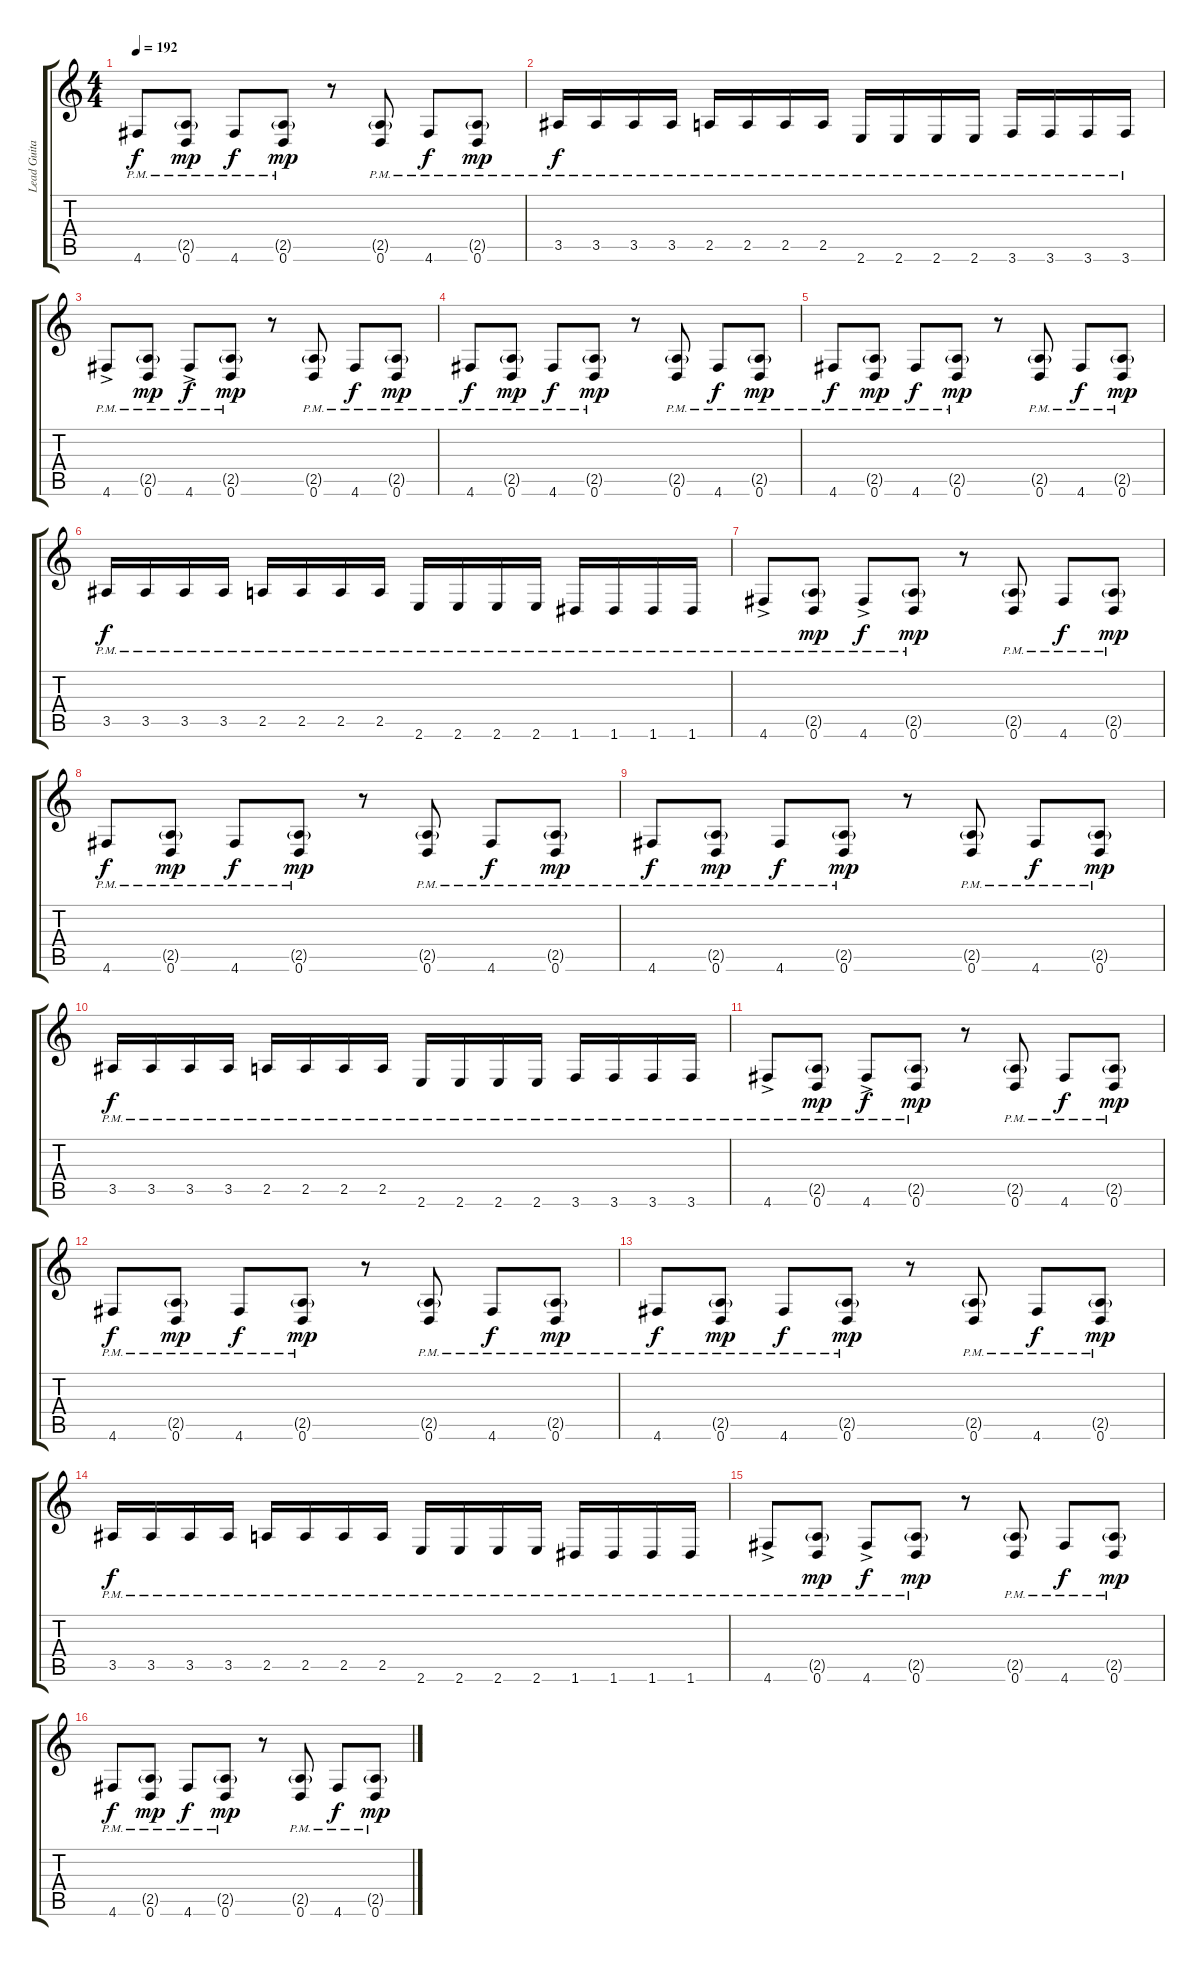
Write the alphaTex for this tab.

\track ("Lead Guitar" "Lead Guita") {instrument distortionguitar}
\staff {score tabs}
\tuning (D4 A3 F3 C3 G2 D2) {hide}
\ts (4 4)
\tempo 192
\clef g2
\ks c
4.6{pm}.8{dy f} (2.5{g} 0.6{pm}).8{dy mp} 4.6{pm}.8{dy f} (2.5{g pm} 0.6).8{dy mp} r.8 (2.5{g} 0.6{pm}).8 4.6{pm}.8{dy f} (2.5{g} 0.6{pm}).8{dy mp} |
3.5{pm}.16{dy f} 3.5{pm}.16 3.5{pm}.16 3.5{pm}.16 2.5{pm}.16 2.5{pm}.16 2.5{pm}.16 2.5{pm}.16 2.6{pm}.16 2.6{pm}.16 2.6{pm}.16 2.6{pm}.16 3.6{pm}.16 3.6{pm}.16 3.6{pm}.16 3.6{pm}.16 |
4.6{ac pm}.8 (2.5{g} 0.6{pm}).8{dy mp} 4.6{ac pm}.8{dy f} (2.5{g} 0.6{pm}).8{dy mp} r.8 (2.5{g} 0.6{pm}).8 4.6{pm}.8{dy f} (2.5{g} 0.6{pm}).8{dy mp} |
4.6{pm}.8{dy f} (2.5{g} 0.6{pm}).8{dy mp} 4.6{pm}.8{dy f} (2.5{g pm} 0.6{pm}).8{dy mp} r.8 (2.5{g} 0.6{pm}).8 4.6{pm}.8{dy f} (2.5{g} 0.6{pm}).8{dy mp} |
4.6{pm}.8{dy f} (2.5{g} 0.6{pm}).8{dy mp} 4.6{pm}.8{dy f} (2.5{g pm} 0.6).8{dy mp} r.8 (2.5{g} 0.6{pm}).8 4.6{pm}.8{dy f} (2.5{g} 0.6{pm}).8{dy mp} |
3.5{pm}.16{dy f} 3.5{pm}.16 3.5{pm}.16 3.5{pm}.16 2.5{pm}.16 2.5{pm}.16 2.5{pm}.16 2.5{pm}.16 2.6{pm}.16 2.6{pm}.16 2.6{pm}.16 2.6{pm}.16 1.6{pm}.16 1.6{pm}.16 1.6{pm}.16 1.6{pm}.16 |
4.6{ac pm}.8 (2.5{g} 0.6{pm}).8{dy mp} 4.6{ac pm}.8{dy f} (2.5{g} 0.6{pm}).8{dy mp} r.8 (2.5{g} 0.6{pm}).8 4.6{pm}.8{dy f} (2.5{g} 0.6{pm}).8{dy mp} |
4.6{pm}.8{dy f} (2.5{g} 0.6{pm}).8{dy mp} 4.6{pm}.8{dy f} (2.5{g pm} 0.6{pm}).8{dy mp} r.8 (2.5{g} 0.6{pm}).8 4.6{pm}.8{dy f} (2.5{g} 0.6{pm}).8{dy mp} |
4.6{pm}.8{dy f} (2.5{g} 0.6{pm}).8{dy mp} 4.6{pm}.8{dy f} (2.5{g pm} 0.6).8{dy mp} r.8 (2.5{g} 0.6{pm}).8 4.6{pm}.8{dy f} (2.5{g} 0.6{pm}).8{dy mp} |
3.5{pm}.16{dy f} 3.5{pm}.16 3.5{pm}.16 3.5{pm}.16 2.5{pm}.16 2.5{pm}.16 2.5{pm}.16 2.5{pm}.16 2.6{pm}.16 2.6{pm}.16 2.6{pm}.16 2.6{pm}.16 3.6{pm}.16 3.6{pm}.16 3.6{pm}.16 3.6{pm}.16 |
4.6{ac pm}.8 (2.5{g} 0.6{pm}).8{dy mp} 4.6{ac pm}.8{dy f} (2.5{g} 0.6{pm}).8{dy mp} r.8 (2.5{g} 0.6{pm}).8 4.6{pm}.8{dy f} (2.5{g} 0.6{pm}).8{dy mp} |
4.6{pm}.8{dy f} (2.5{g} 0.6{pm}).8{dy mp} 4.6{pm}.8{dy f} (2.5{g pm} 0.6{pm}).8{dy mp} r.8 (2.5{g} 0.6{pm}).8 4.6{pm}.8{dy f} (2.5{g} 0.6{pm}).8{dy mp} |
4.6{pm}.8{dy f} (2.5{g} 0.6{pm}).8{dy mp} 4.6{pm}.8{dy f} (2.5{g pm} 0.6).8{dy mp} r.8 (2.5{g} 0.6{pm}).8 4.6{pm}.8{dy f} (2.5{g} 0.6{pm}).8{dy mp} |
3.5{pm}.16{dy f} 3.5{pm}.16 3.5{pm}.16 3.5{pm}.16 2.5{pm}.16 2.5{pm}.16 2.5{pm}.16 2.5{pm}.16 2.6{pm}.16 2.6{pm}.16 2.6{pm}.16 2.6{pm}.16 1.6{pm}.16 1.6{pm}.16 1.6{pm}.16 1.6{pm}.16 |
4.6{ac pm}.8 (2.5{g} 0.6{pm}).8{dy mp} 4.6{ac pm}.8{dy f} (2.5{g} 0.6{pm}).8{dy mp} r.8 (2.5{g} 0.6{pm}).8 4.6{pm}.8{dy f} (2.5{g} 0.6{pm}).8{dy mp} |
4.6{pm}.8{dy f} (2.5{g} 0.6{pm}).8{dy mp} 4.6{pm}.8{dy f} (2.5{g pm} 0.6{pm}).8{dy mp} r.8 (2.5{g} 0.6{pm}).8 4.6{pm}.8{dy f} (2.5{g} 0.6{pm}).8{dy mp}
